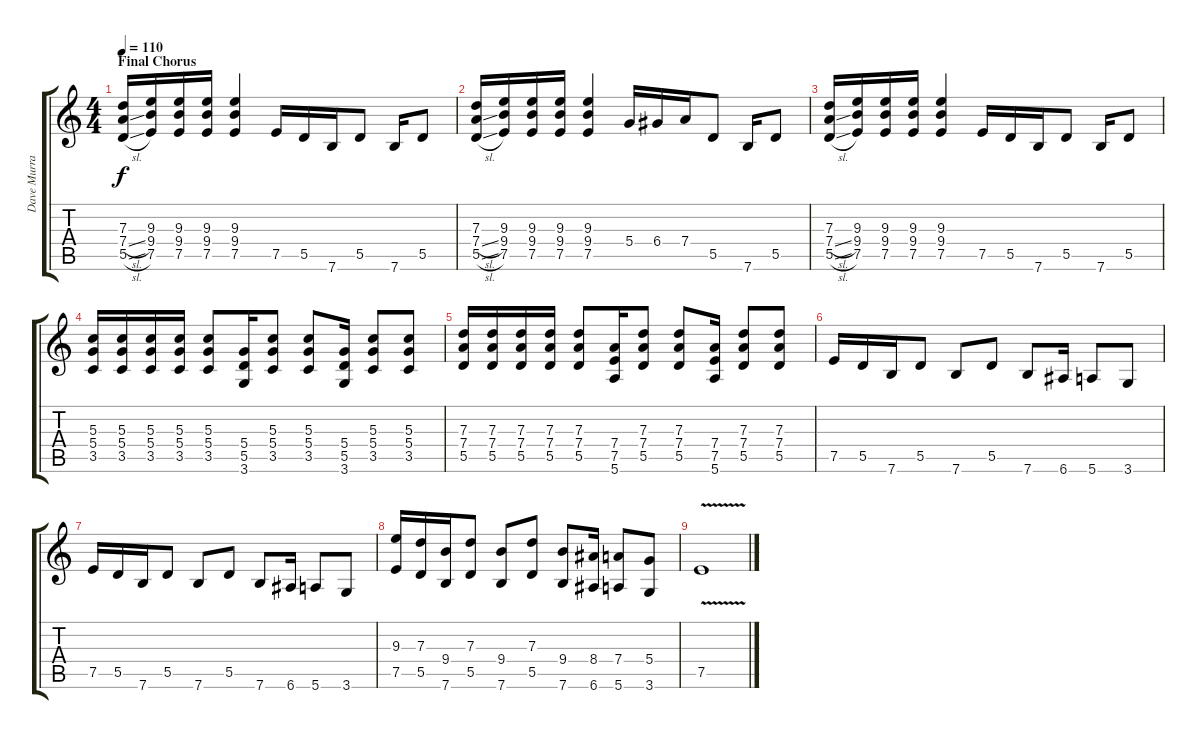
\track ("Dave Murray" "Dave Murra") {instrument distortionguitar}
\staff {score tabs}
\tuning (E4 B3 G3 D3 A2 E2) {hide}
\ts (4 4)
\section ("" "Final Chorus")
\tempo 110
\clef g2
\ks c
(7.3 7.4{sl} 5.5{sl}).16{dy f} (9.3 9.4 7.5).16 (9.3 9.4 7.5).16 (9.3 9.4 7.5).16 (9.3 9.4 7.5).4 7.5.16 5.5.16 7.6.16 5.5.8 7.6.16 5.5.8 |
(7.3 7.4{sl} 5.5{sl}).16 (9.3 9.4 7.5).16 (9.3 9.4 7.5).16 (9.3 9.4 7.5).16 (9.3 9.4 7.5).4 5.4.16 6.4.16 7.4.16 5.5.8 7.6.16 5.5.8 |
(7.3 7.4{sl} 5.5{sl}).16 (9.3 9.4 7.5).16 (9.3 9.4 7.5).16 (9.3 9.4 7.5).16 (9.3 9.4 7.5).4 7.5.16 5.5.16 7.6.16 5.5.8 7.6.16 5.5.8 |
(5.3 5.4 3.5).16 (5.3 5.4 3.5).16 (5.3 5.4 3.5).16 (5.3 5.4 3.5).16 (5.3 5.4 3.5).8 (5.4 5.5 3.6).16 (5.3 5.4 3.5).8 (5.3 5.4 3.5).8 (5.4 5.5 3.6).16 (5.3 5.4 3.5).8 (5.3 5.4 3.5).8 |
(7.3 7.4 5.5).16 (7.3 7.4 5.5).16 (7.3 7.4 5.5).16 (7.3 7.4 5.5).16 (7.3 7.4 5.5).8 (7.4 7.5 5.6).16 (7.3 7.4 5.5).8 (7.3 7.4 5.5).8 (7.4 7.5 5.6).16 (7.3 7.4 5.5).8 (7.3 7.4 5.5).8 |
7.5.16 5.5.16 7.6.16 5.5.8 7.6.8 5.5.8 7.6.8 6.6.16 5.6.8 3.6.8 |
7.5.16 5.5.16 7.6.16 5.5.8 7.6.8 5.5.8 7.6.8 6.6.16 5.6.8 3.6.8 |
(9.3 7.5).16 (7.3 5.5).16 (9.4 7.6).16 (7.3 5.5).8 (9.4 7.6).8 (7.3 5.5).8 (9.4 7.6).8 (8.4 6.6).16 (7.4 5.6).8 (5.4 3.6).8 |
7.5{v}.1
